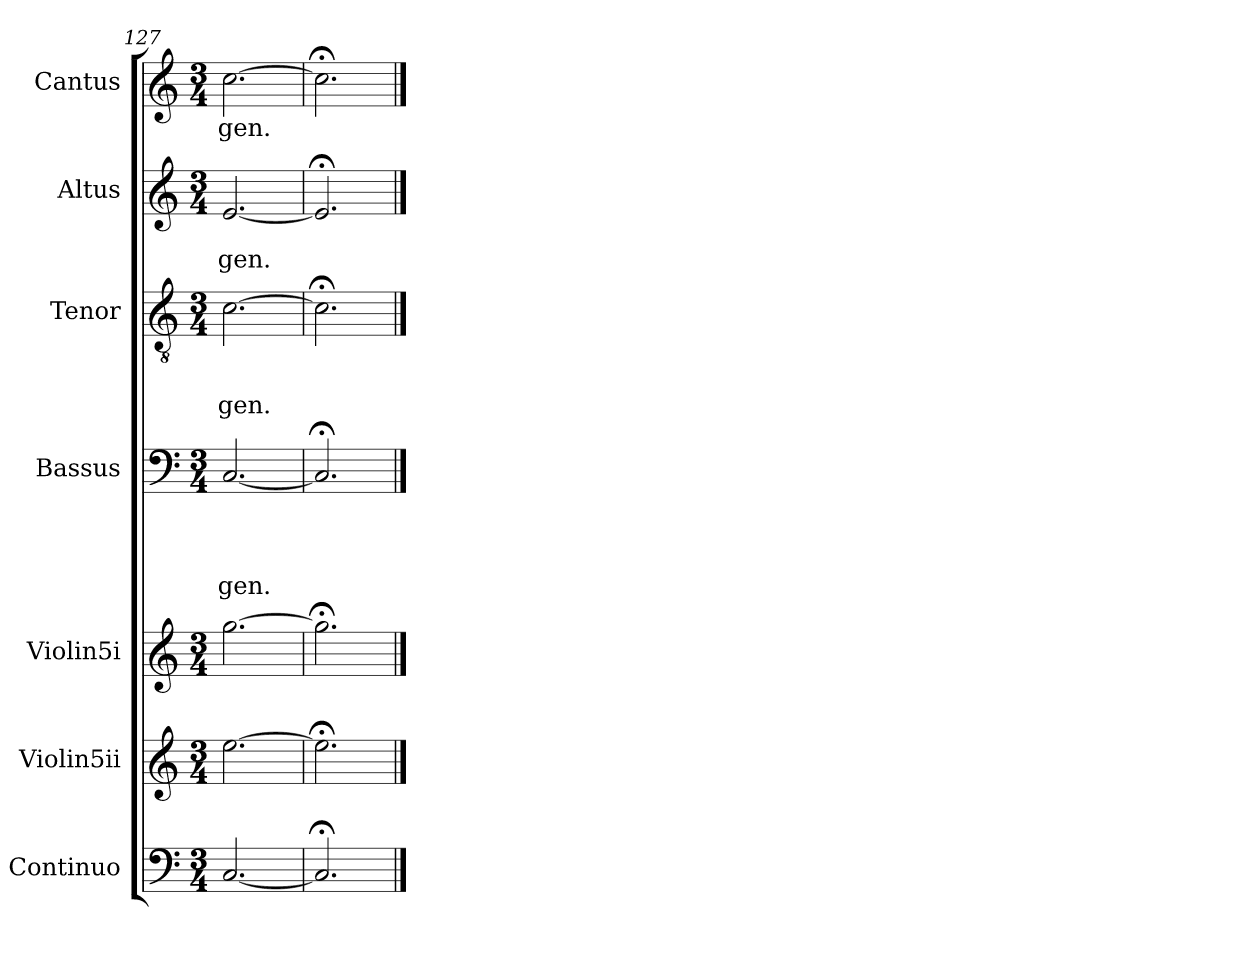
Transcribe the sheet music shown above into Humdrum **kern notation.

**kern	**kern	**kern	**kern	**text	**text	**text	**text	**kern	**text	**text	**text	**kern	**text	**text	**kern	**text
*part7	*part6	*part5	*part4	*part4	*part4	*part4	*part4	*part3	*part3	*part3	*part3	*part2	*part2	*part2	*part1	*part1
*staff7	*staff6	*staff5	*staff4	*staff4	*staff4	*staff4	*staff4	*staff3	*staff3	*staff3	*staff3	*staff2	*staff2	*staff2	*staff1	*staff1
*I"Continuo	*I"Violin5ii	*I"Violin5i	*I"Bassus	*	*	*	*	*I"Tenor	*	*	*	*I"Altus	*	*	*I"Cantus	*
*	*I'Ii	*I'I	*	*	*	*	*	*	*	*	*	*	*	*	*	*
*clefF4	*clefG2	*clefG2	*clefF4	*	*	*	*	*clefGv2	*	*	*	*clefG2	*	*	*clefG2	*
*k[]	*k[]	*k[]	*k[]	*	*	*	*	*k[]	*	*	*	*k[]	*	*	*k[]	*
*C:	*C:	*C:	*C:	*	*	*	*	*C:	*	*	*	*C:	*	*	*C:	*
*M3/4	*M3/4	*M3/4	*M3/4	*	*	*	*	*M3/4	*	*	*	*M3/4	*	*	*M3/4	*
=127	=127	=127	=127	=127	=127	=127	=127	=127	=127	=127	=127	=127	=127	=127	=127	=127
!	!	!	!	!	!	!	!LO:LY:b	!	!	!	!LO:LY:b	!	!	!LO:LY:b	!	!LO:LY:b
[<2.C/	[>2.ee\	[>2.gg\	[<2.C/	.	.	.	-gen.	[>2.c\	.	.	-gen.	[<2.e/	.	-gen.	[>2.cc\	-gen.
=128	=128	=128	=128	=128	=128	=128	=128	=128	=128	=128	=128	=128	=128	=128	=128	=128
2.C;/]	2.ee;<\]	2.gg;<\]	2.C;/]	.	.	.	.	2.c;<\]	.	.	.	2.e;/]	.	.	2.cc;<\]	.
==	==	==	==	==	==	==	==	==	==	==	==	==	==	==	==	==
*-	*-	*-	*-	*-	*-	*-	*-	*-	*-	*-	*-	*-	*-	*-	*-	*-
